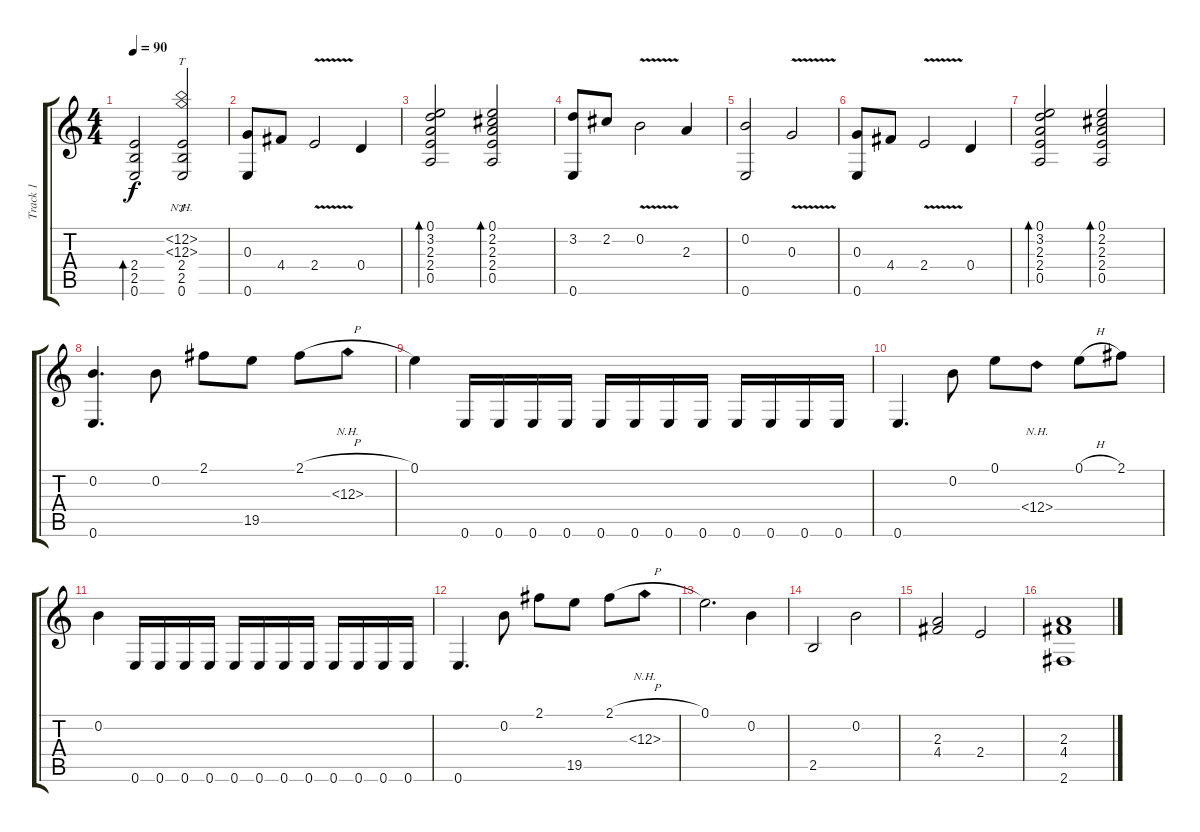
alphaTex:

\track ("Track 1" "Track 1") {instrument acousticguitarsteel}
\staff {score tabs}
\tuning (E4 B3 G3 D3 A2 E2) {hide}
\ts (4 4)
\tempo 90
\clef g2
\ks c
(2.4 2.5 0.6).2{bd 60 dy f} (12.2{nh} 12.3{nh} 2.4 2.5 0.6).2{tt} |
(0.3 0.6).8 4.4.8 2.4{v}.2 0.4.4 |
(0.1 3.2 2.3 2.4 0.5).2{bd 60} (0.1 2.2 2.3 2.4 0.5).2{bd 60} |
(3.2 0.6).8 2.2.8 0.2{v}.2 2.3.4 |
(0.2 0.6).2 0.3{v}.2 |
(0.3 0.6).8 4.4.8 2.4{v}.2 0.4.4 |
(0.1 3.2 2.3 2.4 0.5).2{bd 60} (0.1 2.2 2.3 2.4 0.5).2{bd 60} |
(0.2 0.6).4{d} 0.2.8 2.1.8 19.5.8 2.1{h}.8 12.3{nh}.8 |
0.1.4 0.6.16 0.6.16 0.6.16 0.6.16 0.6.16 0.6.16 0.6.16 0.6.16 0.6.16 0.6.16 0.6.16 0.6.16 |
0.6.4{d} 0.2.8 0.1.8 12.4{nh}.8 0.1{h}.8 2.1.8 |
0.2.4 0.6.16 0.6.16 0.6.16 0.6.16 0.6.16 0.6.16 0.6.16 0.6.16 0.6.16 0.6.16 0.6.16 0.6.16 |
0.6.4{d} 0.2.8 2.1.8 19.5.8 2.1{h}.8 12.3{nh}.8 |
0.1.2{d} 0.2.4 |
2.5.2 0.2.2 |
(2.3 4.4).2 2.4.2 |
(2.3 4.4 2.6).1
